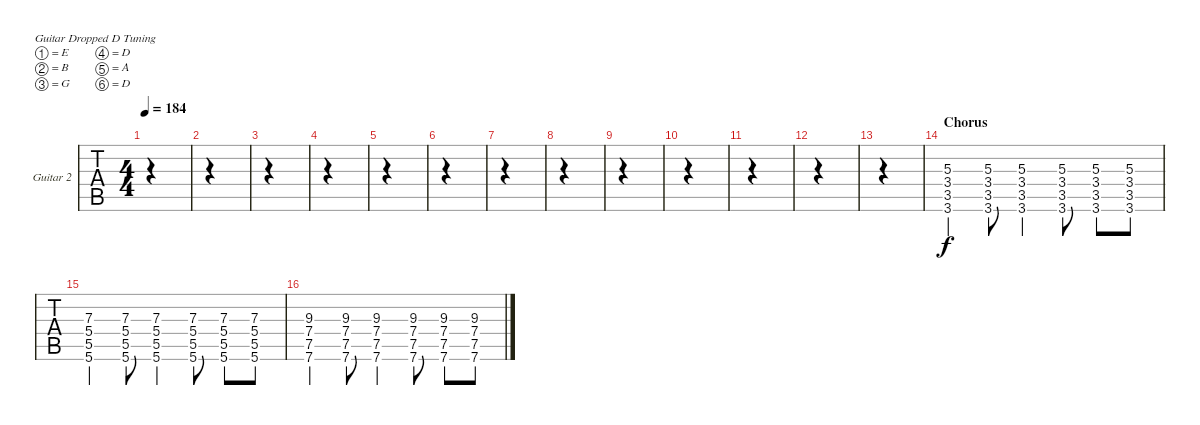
\defaultSystemsLayout 4
\bracketExtendMode groupsimilarinstruments
\firstSystemTrackNameOrientation horizontal
\otherSystemsTrackNameOrientation horizontal
\track ("Guitar 2 (Mercedes)" "Guitar 2") {instrument overdrivenguitar}
\staff {tabs}
\tuning (E4 B3 G3 D3 A2 D2)
\ts (4 4)
\tempo 184
\clef g2
\ks c
|
|
|
|
|
|
|
|
|
|
|
|
|
\section ("" "Chorus")
(3.6 3.5 3.4 5.3).4 (3.6 3.4 3.5 5.3).8 (3.6 3.5 3.4 5.3).4 (3.6 3.5 3.4 5.3).8 (3.6 3.5 3.4 5.3).8 (3.6 3.5 3.4 5.3).8 |
(5.6 5.4 5.5 7.3).4 (5.6 5.5 5.4 7.3).8 (5.6 5.4 5.5 7.3).4 (5.6 5.5 5.4 7.3).8 (5.6 5.5 5.4 7.3).8 (5.6 5.5 5.4 7.3).8 |
(7.6 7.5 7.4 9.3).4 (7.6 7.4 7.5 9.3).8 (7.6 7.5 7.4 9.3).4 (7.6 7.4 7.5 9.3).8 (7.6 7.4 7.5 9.3).8 (7.6 7.5 7.4 9.3).8
